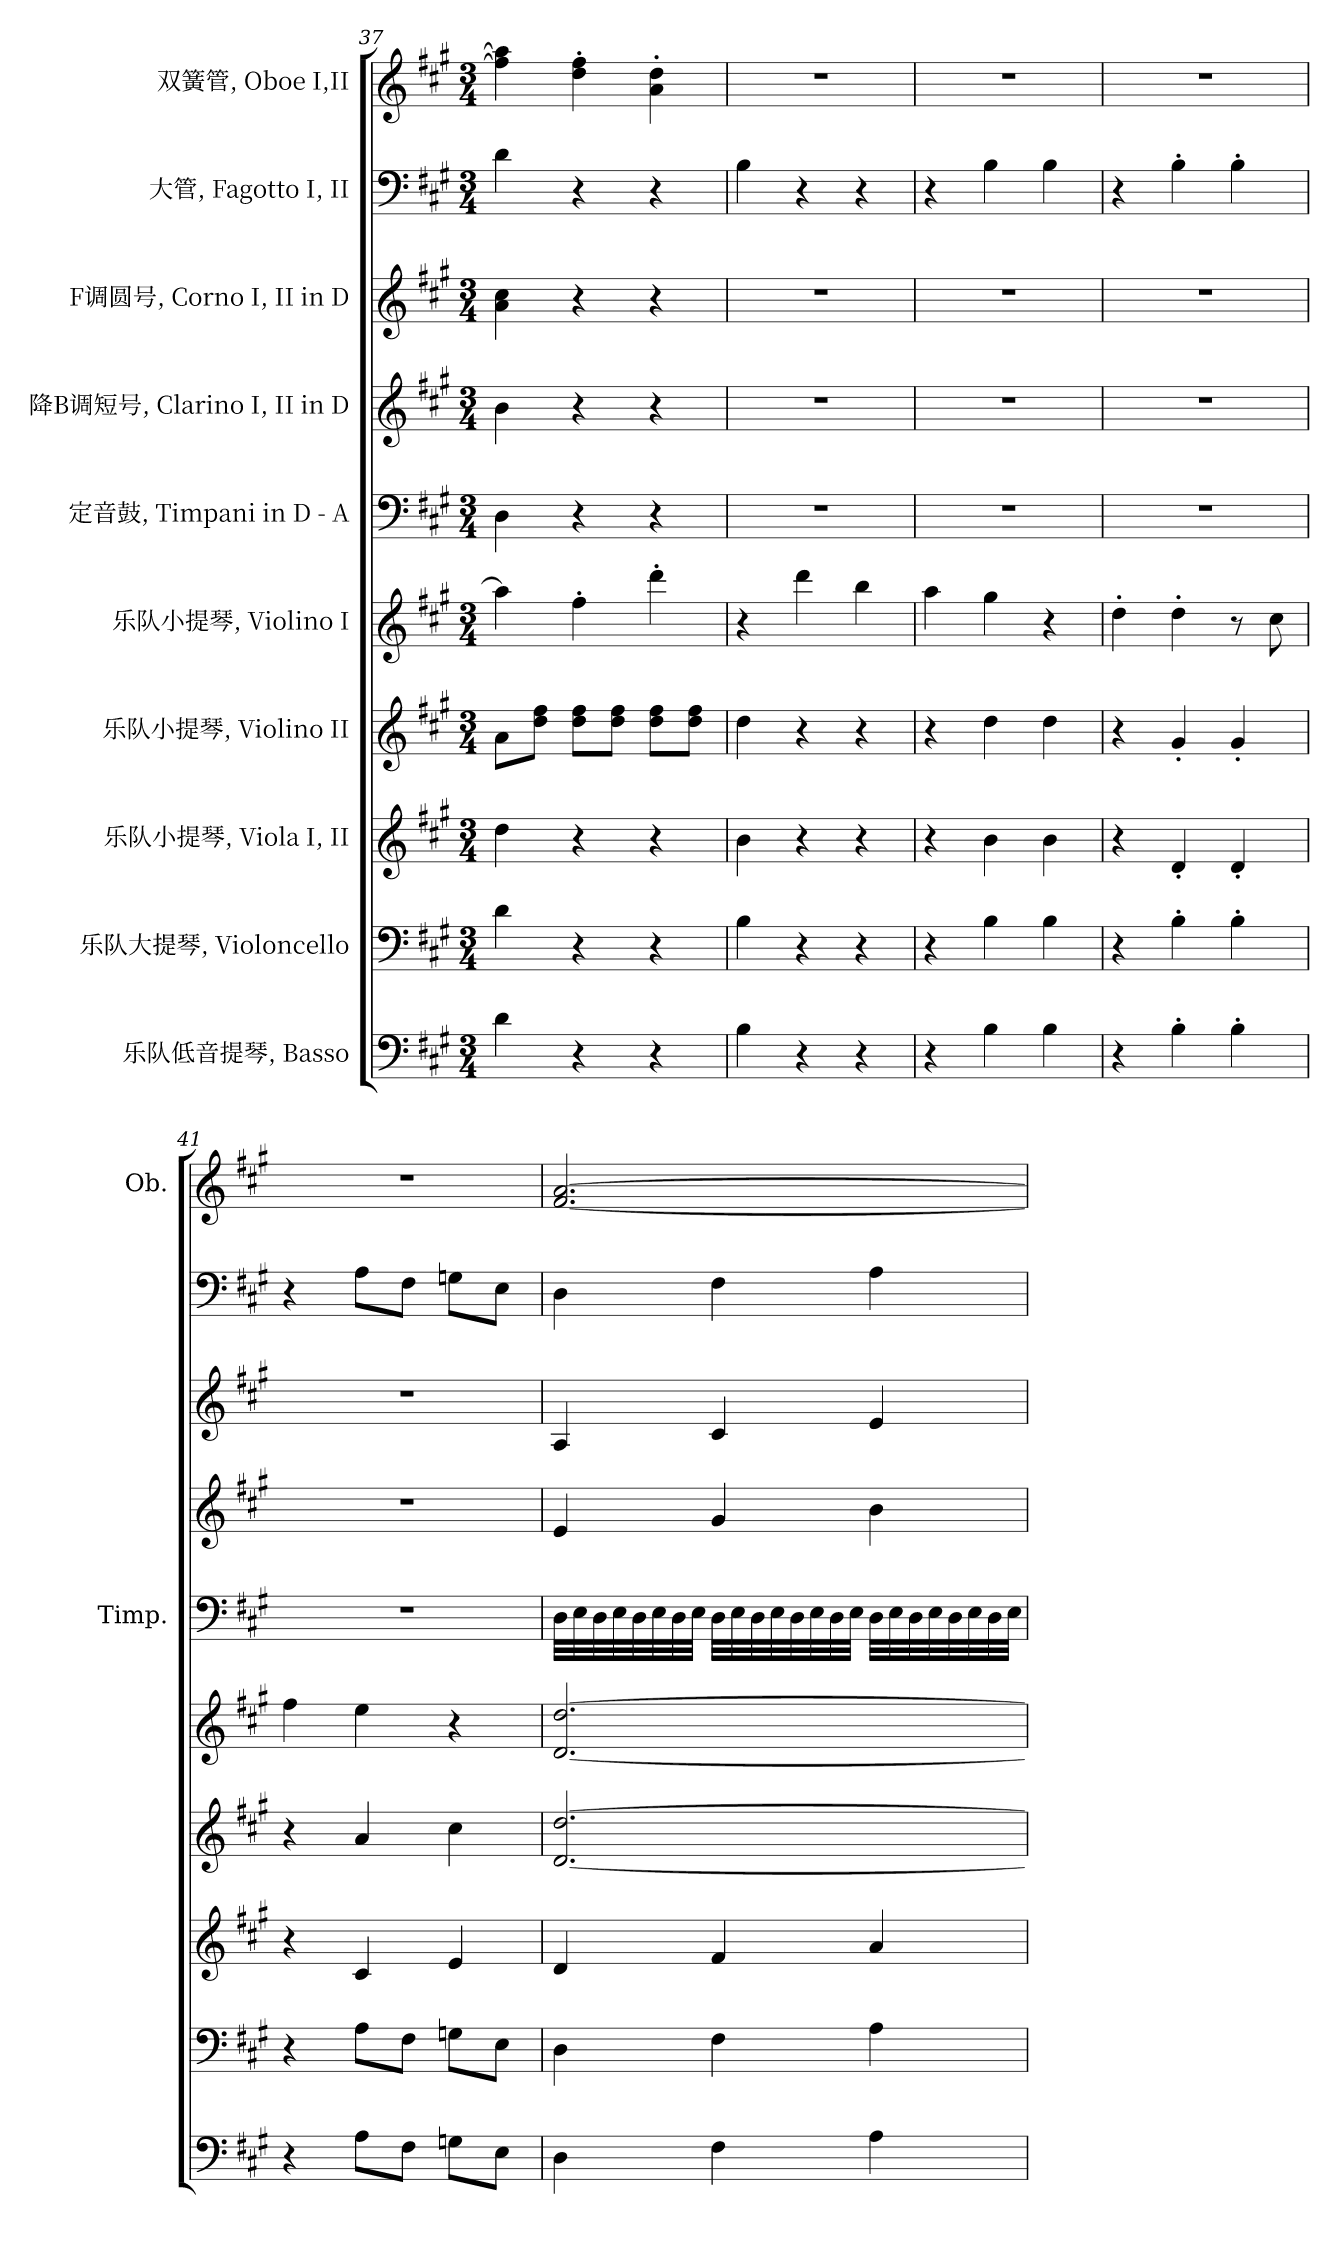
**kern	**kern	**kern	**kern	**kern	**kern	**kern	**kern	**kern	**kern
*part10	*part9	*part8	*part7	*part6	*part5	*part4	*part3	*part2	*part1
*staff10	*staff9	*staff8	*staff7	*staff6	*staff5	*staff4	*staff3	*staff2	*staff1
*I"乐队低音提琴, Basso	*I"乐队大提琴, Violoncello	*I"乐队小提琴, Viola I, II	*I"乐队小提琴, Violino II	*I"乐队小提琴, Violino I	*I"定音鼓, Timpani in D - A	*I"降B调短号, Clarino I, II in D	*I"F调圆号, Corno I, II in D	*I"大管, Fagotto I, II	*I"双簧管, Oboe I,II
*	*	*	*	*	*I'Timp.	*	*	*	*I'Ob.
*clefF4	*clefF4	*clefG2	*clefG2	*clefG2	*clefF4	*clefG2	*clefG2	*clefF4	*clefG2
*ITrd7c12	*	*	*	*	*	*ITrd1c2	*ITrd4c7	*	*
*k[f#c#g#]	*k[f#c#g#]	*k[f#c#g#]	*k[f#c#g#]	*k[f#c#g#]	*k[f#c#g#]	*k[f#]	*k[f#c#]	*k[f#c#g#]	*k[f#c#g#]
*M3/4	*M3/4	*M3/4	*M3/4	*M3/4	*M3/4	*M3/4	*M3/4	*M3/4	*M3/4
=37	=37	=37	=37	=37	=37	=37	=37	=37	=37
4D\	4d\	4dd\	8a\L	4aa\]	4D\	4a\	4d\ 4f#\	4d\	4ff#\] 4aa\]
.	.	.	8dd\ 8ff#\J	.	.	.	.	.	.
4r	4r	4r	8dd\ 8ff#\L	4ff#'\	4r	4r	4r	4r	4dd\' 4ff#\'
.	.	.	8dd\ 8ff#\J	.	.	.	.	.	.
4r	4r	4r	8dd\ 8ff#\L	4ddd'\	4r	4r	4r	4r	4a\' 4dd\'
.	.	.	8dd\ 8ff#\J	.	.	.	.	.	.
=38	=38	=38	=38	=38	=38	=38	=38	=38	=38
4BB\	4B\	4b\	4dd\	4r	2.r	2.r	2.r	4B\	2.r
4r	4r	4r	4r	4ddd\	.	.	.	4r	.
4r	4r	4r	4r	4bb\	.	.	.	4r	.
=39	=39	=39	=39	=39	=39	=39	=39	=39	=39
4r	4r	4r	4r	4aa\	2.r	2.r	2.r	4r	2.r
4BB\	4B\	4b\	4dd\	4gg#\	.	.	.	4B\	.
4BB\	4B\	4b\	4dd\	4r	.	.	.	4B\	.
=40	=40	=40	=40	=40	=40	=40	=40	=40	=40
4r	4r	4r	4r	4dd'\	2.r	2.r	2.r	4r	2.r
4BB'\	4B'\	4d'/	4g#'/	4dd'\	.	.	.	4B'\	.
4BB'\	4B'\	4d'/	4g#'/	8r	.	.	.	4B'\	.
.	.	.	.	8cc#\	.	.	.	.	.
=41	=41	=41	=41	=41	=41	=41	=41	=41	=41
4r	4r	4r	4r	4ff#\	2.r	2.r	2.r	4r	2.r
8AA\L	8A\L	4c#/	4a/	4ee\	.	.	.	8A\L	.
8FF#\J	8F#\J	.	.	.	.	.	.	8F#\J	.
8GGn\L	8Gn\L	4e/	4cc#\	4r	.	.	.	8Gn\L	.
8EE\J	8E\J	.	.	.	.	.	.	8E\J	.
!!LO:PB:g=z
=42	=42	=42	=42	=42	=42	=42	=42	=42	=42
4DD\	4D\	4d/	[2.d/ [2.dd/	[2.d/ [2.dd/	32D\LLL	4d/	4D/	4D\	[2.f#/ [2.a/
.	.	.	.	.	32E\	.	.	.	.
.	.	.	.	.	32D\	.	.	.	.
.	.	.	.	.	32E\	.	.	.	.
.	.	.	.	.	32D\	.	.	.	.
.	.	.	.	.	32E\	.	.	.	.
.	.	.	.	.	32D\	.	.	.	.
.	.	.	.	.	32E\JJJ	.	.	.	.
4FF#\	4F#\	4f#/	.	.	32D\LLL	4f#/	4F#/	4F#\	.
.	.	.	.	.	32E\	.	.	.	.
.	.	.	.	.	32D\	.	.	.	.
.	.	.	.	.	32E\	.	.	.	.
.	.	.	.	.	32D\	.	.	.	.
.	.	.	.	.	32E\	.	.	.	.
.	.	.	.	.	32D\	.	.	.	.
.	.	.	.	.	32E\JJJ	.	.	.	.
4AA\	4A\	4a/	.	.	32D\LLL	4a\	4A/	4A\	.
.	.	.	.	.	32E\	.	.	.	.
.	.	.	.	.	32D\	.	.	.	.
.	.	.	.	.	32E\	.	.	.	.
.	.	.	.	.	32D\	.	.	.	.
.	.	.	.	.	32E\	.	.	.	.
.	.	.	.	.	32D\	.	.	.	.
.	.	.	.	.	32E\JJJ	.	.	.	.
=	=	=	=	=	=	=	=	=	=
*-	*-	*-	*-	*-	*-	*-	*-	*-	*-
